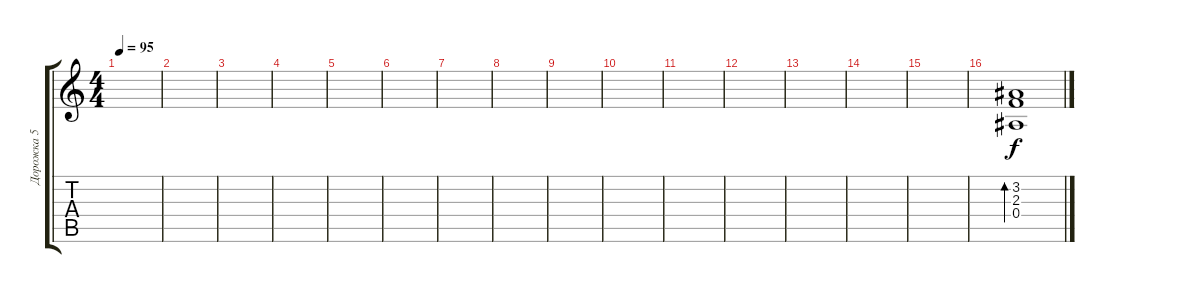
\track ("Дорожка 5" "Дорожка 5") {instrument electricguitarclean}
\staff {score tabs}
\tuning (C4 G3 Eb3 Bb2 F2 C2) {hide}
\ts (4 4)
\tempo 95
\clef g2
\ks c
|
|
|
|
|
|
|
|
|
|
|
|
|
|
|
(3.2 2.3 0.4).1{bd 60}
